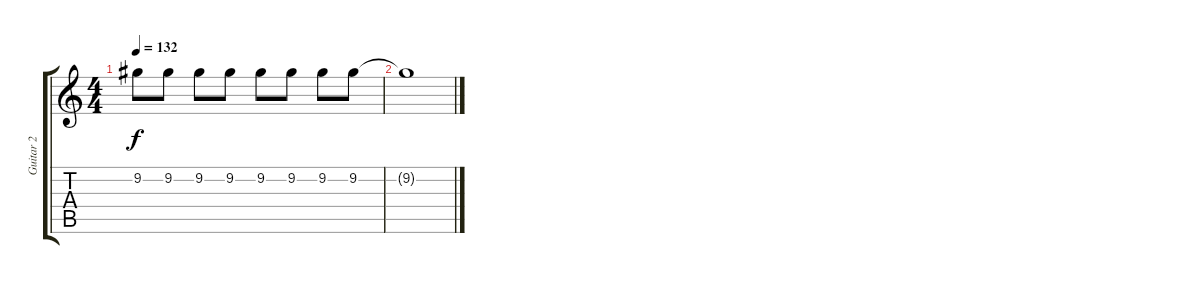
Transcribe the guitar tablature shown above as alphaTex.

\track ("Guitar 2" "Guitar 2") {instrument electricguitarclean}
\staff {score tabs}
\tuning (E4 B3 G3 D3 A2 E2) {hide}
\ts (4 4)
\tempo 132
\clef g2
\ks c
9.2.8{dy f} 9.2.8 9.2.8 9.2.8 9.2.8 9.2.8 9.2.8 9.2.8 |
9.2{t}.1
